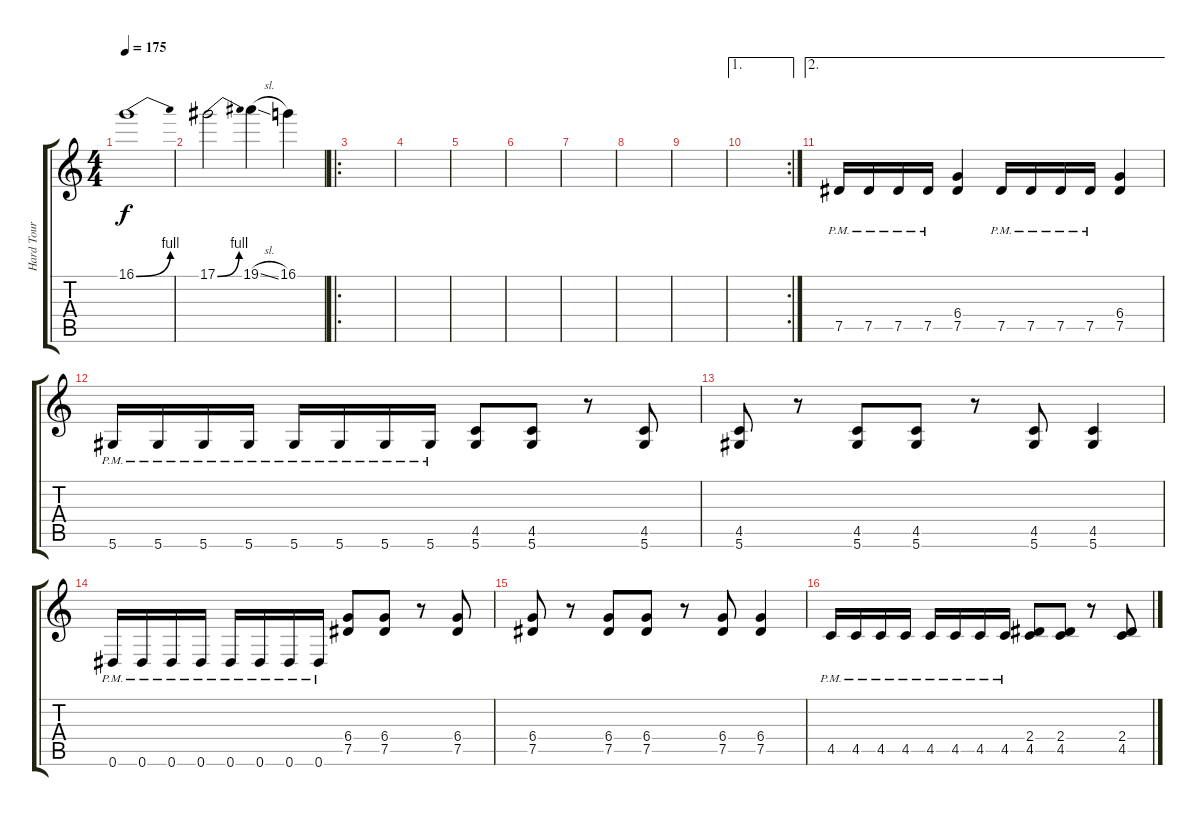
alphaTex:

\track ("Hard Tour" "Hard Tour") {instrument distortionguitar}
\staff {score tabs}
\tuning (Eb4 Bb3 Gb3 Db3 Ab2 Eb2) {hide}
\ts (4 4)
\tempo 175
\clef g2
\ks c
16.1{be (bend 0 0 60 4)}.1{dy f volume 13} |
17.1{be (bend 0 0 60 4)}.2 19.1{sl}.4 16.1.4 |
\ro
|
|
|
|
|
|
|
\ae 1
\rc 2
|
\ae 2
7.5{pm}.16 7.5{pm}.16 7.5{pm}.16 7.5{pm}.16 (6.4 7.5).4 7.5{pm}.16 7.5{pm}.16 7.5{pm}.16 7.5{pm}.16 (6.4 7.5).4 |
5.6{pm}.16 5.6{pm}.16 5.6{pm}.16 5.6{pm}.16 5.6{pm}.16 5.6{pm}.16 5.6{pm}.16 5.6{pm}.16 (4.5 5.6).8 (4.5 5.6).8 r.8 (4.5 5.6).8 |
(4.5 5.6).8 r.8 (4.5 5.6).8 (4.5 5.6).8 r.8 (4.5 5.6).8 (4.5 5.6).4 |
0.6{pm}.16 0.6{pm}.16 0.6{pm}.16 0.6{pm}.16 0.6{pm}.16 0.6{pm}.16 0.6{pm}.16 0.6{pm}.16 (6.4 7.5).8 (6.4 7.5).8 r.8 (6.4 7.5).8 |
(6.4 7.5).8 r.8 (6.4 7.5).8 (6.4 7.5).8 r.8 (6.4 7.5).8 (6.4 7.5).4 |
4.5{pm}.16 4.5{pm}.16 4.5{pm}.16 4.5{pm}.16 4.5{pm}.16 4.5{pm}.16 4.5{pm}.16 4.5{pm}.16 (2.4 4.5).8 (2.4 4.5).8 r.8 (2.4 4.5).8
